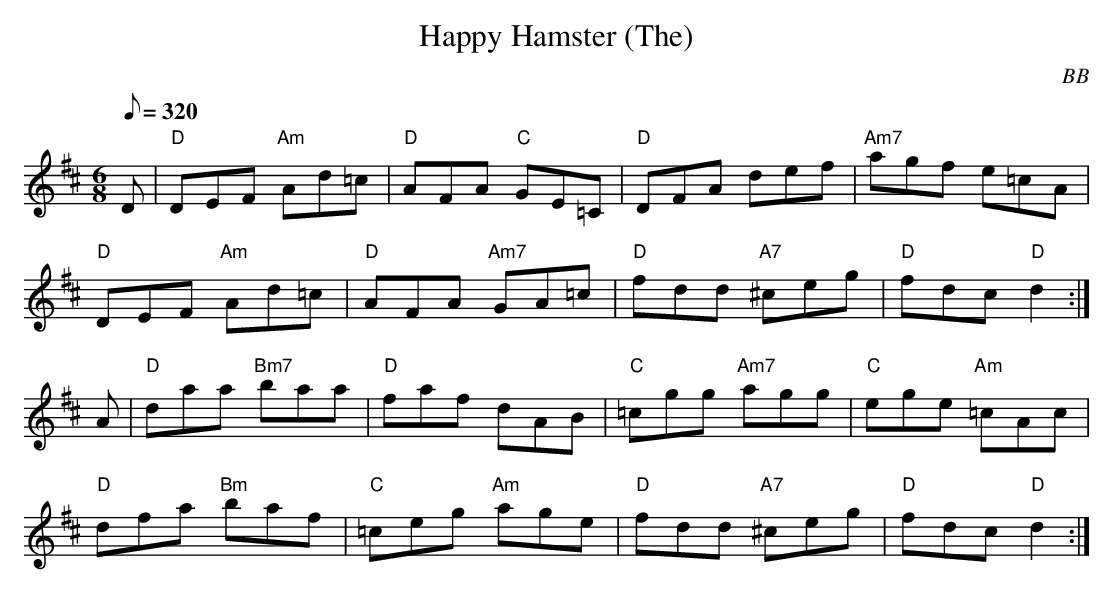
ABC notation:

X:1
T: Happy Hamster (The)
C: BB
Q: 1/8=320
M: 6/8
L: 1/8
K: D
D|"D"DEF "Am"Ad=c|"D"AFA "C"GE=C|"D"DFA def|"Am7"agf e=cA|
"D"DEF "Am"Ad=c|"D"AFA "Am7"GA=c|"D"fdd "A7"^ceg|"D"fdc "D"d2 :|
A|"D"daa "Bm7"baa|"D"faf dAB|"C"=cgg "Am7"agg|"C"ege "Am"=cAc|
"D"dfa "Bm"baf|"C"=ceg "Am"age|"D"fdd "A7"^ceg|"D"fdc "D"d2 :|
